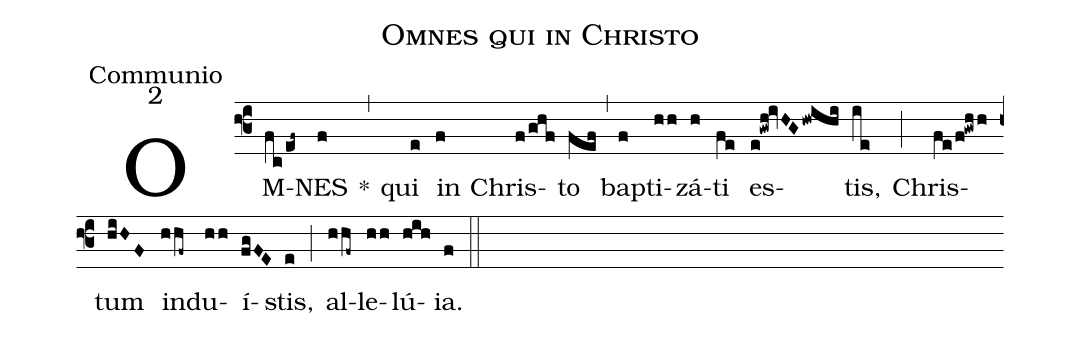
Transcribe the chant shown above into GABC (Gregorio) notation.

name:Omnes qui in Christo;
office-part:Communio;
mode:2;
%%
(f3) OM(fc/ef~)NES(f) *(,) qui(e) in(f) Chris(f/ghf)to(fef) (,) bap(f)ti(hh)zá(h)ti(fe) es(e!gwh!ivHG/hwihi)tis,(ie) (;) Chris(fe/f!gwhh)tum(hiHF) in(hhf~)du(hh)í(fgFE)stis,(e) (;) al(hhf~)le(hh)lú(hih)ia.(f) (::)
